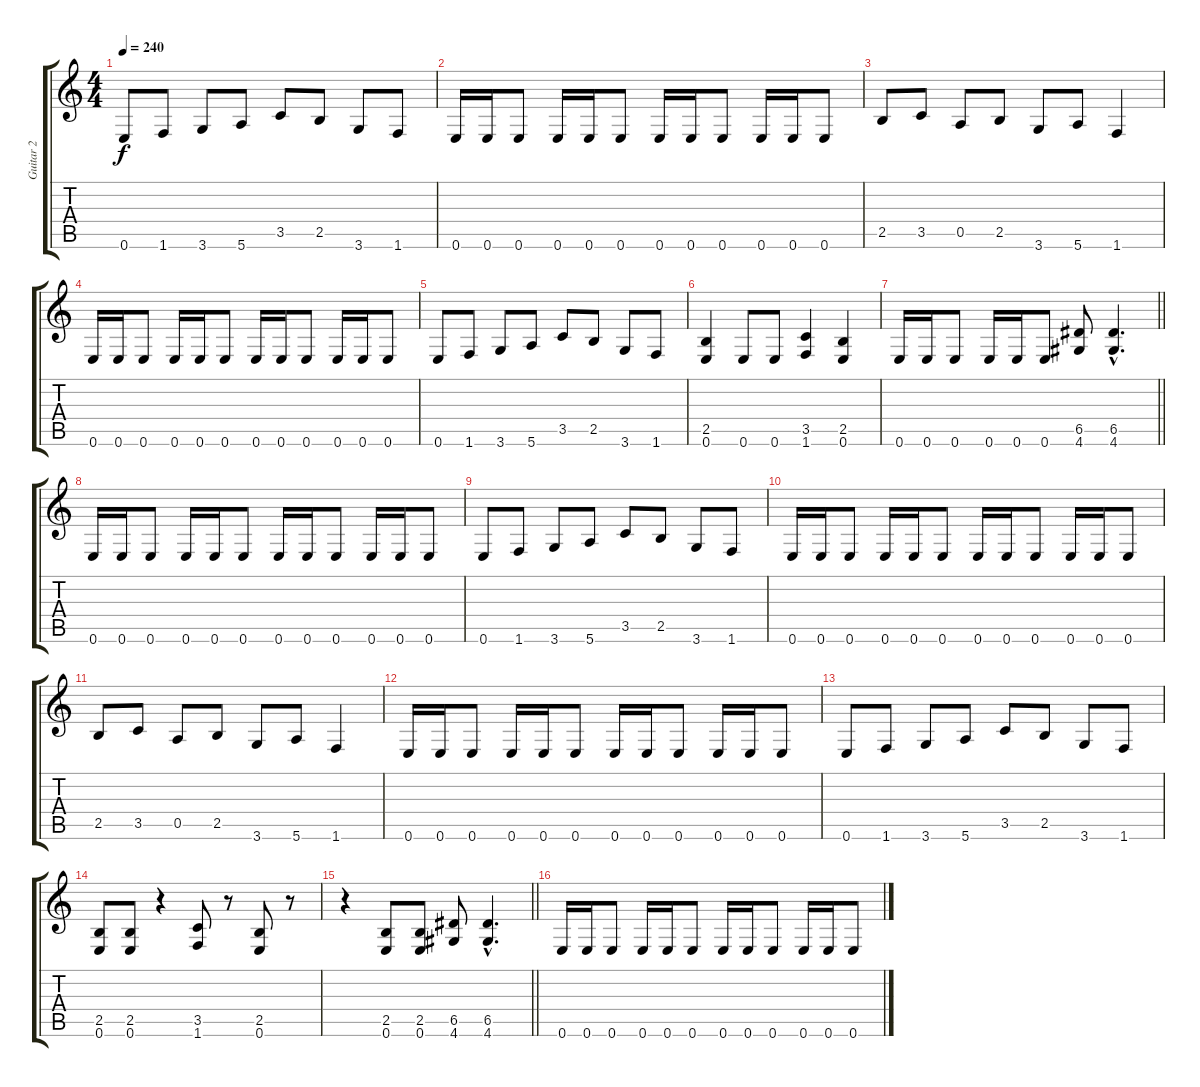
\track ("Guitar 2" "Guitar 2") {instrument overdrivenguitar}
\staff {score tabs}
\tuning (E4 B3 G3 D3 A2 E2) {hide}
\ts (4 4)
\tempo 240
\clef g2
\ks c
0.6.8{dy f} 1.6.8 3.6.8 5.6.8 3.5.8 2.5.8 3.6.8 1.6.8 |
0.6.16 0.6.16 0.6.8 0.6.16 0.6.16 0.6.8 0.6.16 0.6.16 0.6.8 0.6.16 0.6.16 0.6.8 |
2.5.8 3.5.8 0.5.8 2.5.8 3.6.8 5.6.8 1.6.4 |
0.6.16 0.6.16 0.6.8 0.6.16 0.6.16 0.6.8 0.6.16 0.6.16 0.6.8 0.6.16 0.6.16 0.6.8 |
0.6.8 1.6.8 3.6.8 5.6.8 3.5.8 2.5.8 3.6.8 1.6.8 |
(2.5 0.6).4 0.6.8 0.6.8 (3.5 1.6).4 (2.5 0.6).4 |
\barLineRight lightlight
0.6.16 0.6.16 0.6.8 0.6.16 0.6.16 0.6.8 (6.5 4.6).8 (6.5{hac} 4.6{hac}).4{d} |
0.6.16 0.6.16 0.6.8 0.6.16 0.6.16 0.6.8 0.6.16 0.6.16 0.6.8 0.6.16 0.6.16 0.6.8 |
0.6.8 1.6.8 3.6.8 5.6.8 3.5.8 2.5.8 3.6.8 1.6.8 |
0.6.16 0.6.16 0.6.8 0.6.16 0.6.16 0.6.8 0.6.16 0.6.16 0.6.8 0.6.16 0.6.16 0.6.8 |
2.5.8 3.5.8 0.5.8 2.5.8 3.6.8 5.6.8 1.6.4 |
0.6.16 0.6.16 0.6.8 0.6.16 0.6.16 0.6.8 0.6.16 0.6.16 0.6.8 0.6.16 0.6.16 0.6.8 |
0.6.8 1.6.8 3.6.8 5.6.8 3.5.8 2.5.8 3.6.8 1.6.8 |
(2.5 0.6).8 (2.5 0.6).8 r.4 (3.5 1.6).8 r.8 (2.5 0.6).8 r.8 |
\barLineRight lightlight
r.4 (2.5 0.6).8 (2.5 0.6).8 (6.5 4.6).8 (6.5{hac} 4.6{hac}).4{d} |
0.6.16 0.6.16 0.6.8 0.6.16 0.6.16 0.6.8 0.6.16 0.6.16 0.6.8 0.6.16 0.6.16 0.6.8
